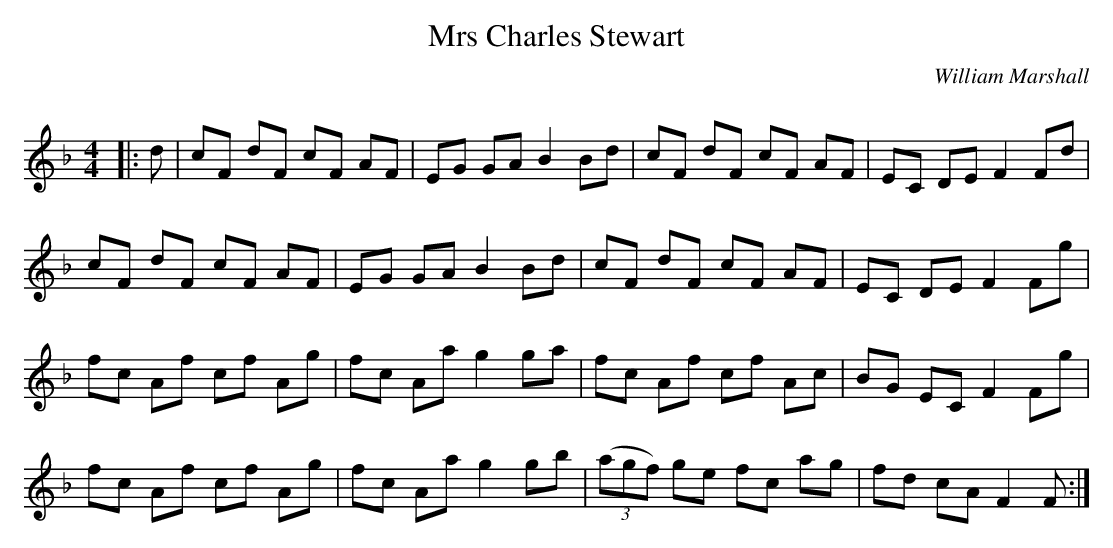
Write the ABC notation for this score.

X:1
T: Mrs Charles Stewart
C:William Marshall
Q: 232
K:F
M:4/4
L:1/8
|:d|cF dF cF AF|EG GA B2 Bd|cF dF cF AF|EC DE F2 Fd|
cF dF cF AF|EG GA B2 Bd|cF dF cF AF|EC DE F2 Fg|
fc Af cf Ag|fc Aa g2 ga|fc Af cf Ac|BG EC F2 Fg|
fc Af cf Ag|fc Aa g2 gb|((3agf) ge fc ag|fd cA F2 F:|
